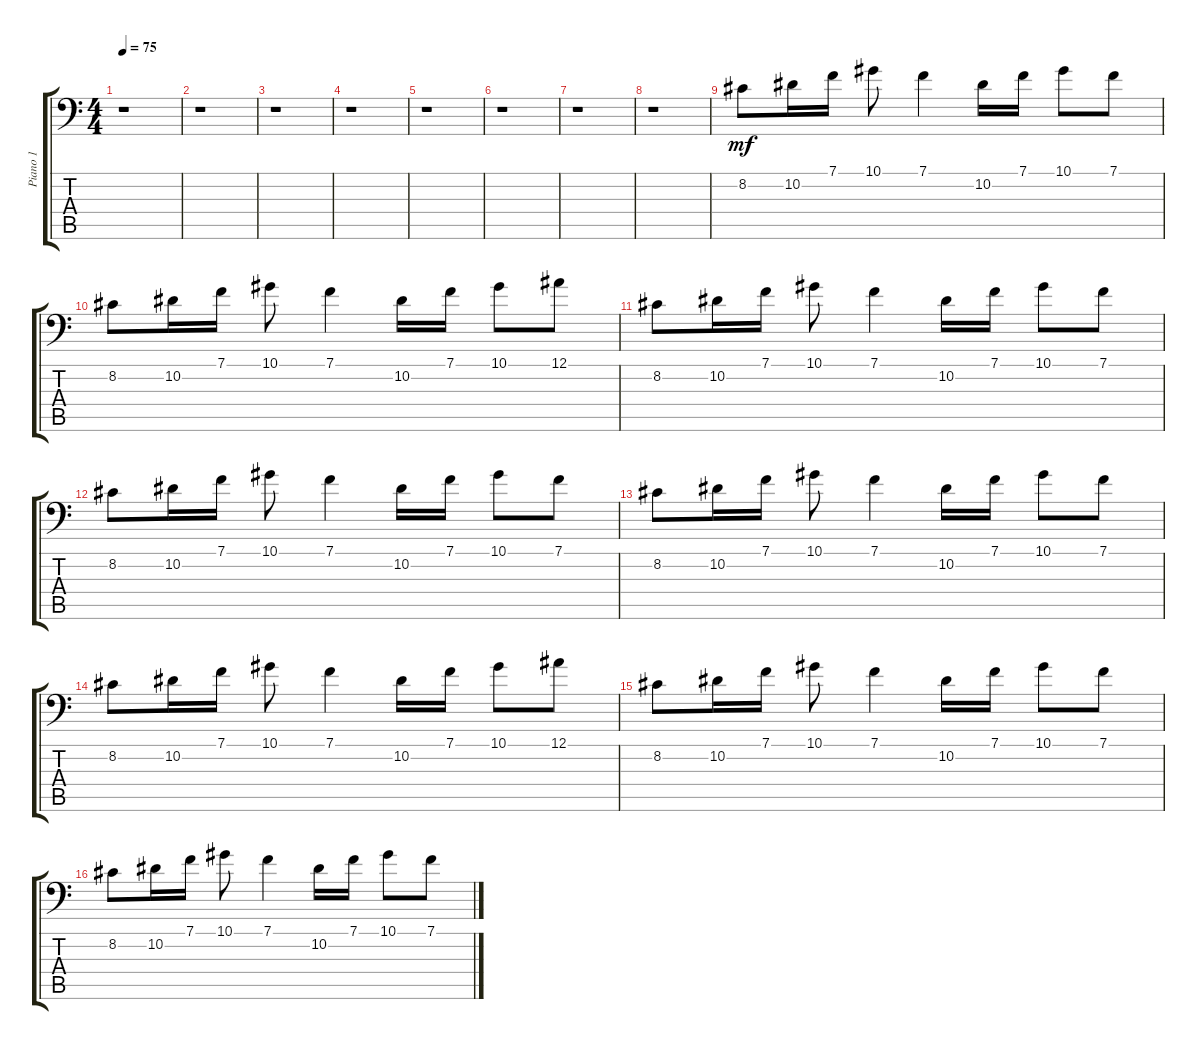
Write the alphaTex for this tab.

\track ("Piano 1" "Piano 1") {instrument acousticgrandpiano}
\staff {score tabs}
\tuning (Bb3 F3 Db3 Ab2 Eb2 Bb1) {hide}
\ts (4 4)
\tempo 75
\clef f4
\ks c
r.1{dy f} |
r.1 |
r.1 |
r.1 |
r.1 |
r.1 |
r.1 |
r.1 |
8.2.8{dy mf} 10.2.16 7.1.16 10.1.8 7.1.4 10.2.16 7.1.16 10.1.8 7.1.8 |
8.2.8 10.2.16 7.1.16 10.1.8 7.1.4 10.2.16 7.1.16 10.1.8 12.1.8 |
8.2.8 10.2.16 7.1.16 10.1.8 7.1.4 10.2.16 7.1.16 10.1.8 7.1.8 |
8.2.8 10.2.16 7.1.16 10.1.8 7.1.4 10.2.16 7.1.16 10.1.8 7.1.8 |
8.2.8 10.2.16 7.1.16 10.1.8 7.1.4 10.2.16 7.1.16 10.1.8 7.1.8 |
8.2.8 10.2.16 7.1.16 10.1.8 7.1.4 10.2.16 7.1.16 10.1.8 12.1.8 |
8.2.8 10.2.16 7.1.16 10.1.8 7.1.4 10.2.16 7.1.16 10.1.8 7.1.8 |
8.2.8 10.2.16 7.1.16 10.1.8 7.1.4 10.2.16 7.1.16 10.1.8 7.1.8
